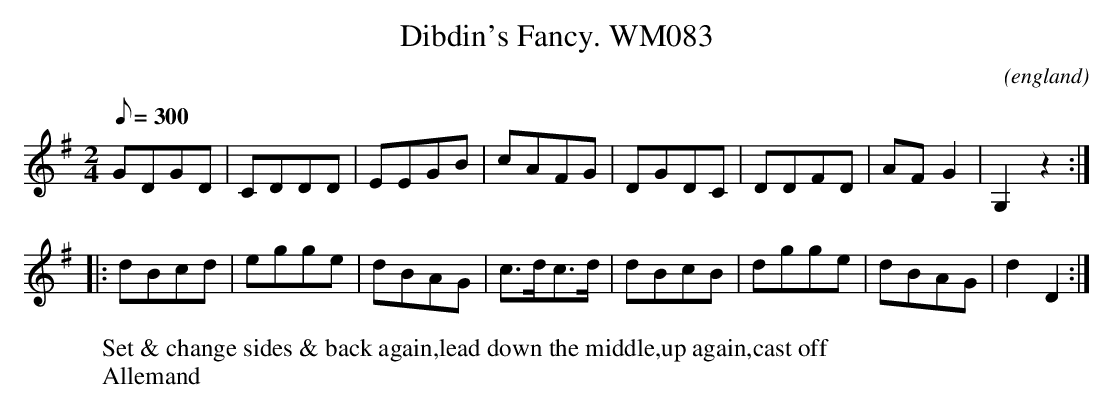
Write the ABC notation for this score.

X:1
T:Dibdin's Fancy. WM083
O:england
M:2/4
L:1/8
Q:300
C:
P:
W:Set & change sides & back again,lead down the middle,up again,cast off
W:Allemand
K:G
GDGD|CDDD|EEGB|cAFG|DGDC|DDFD|AFG2|G,2""z2:|
|:dBcd|egge|dBAG|c>dc>d|dBcB|dgge|dBAG|d2D2:|]
